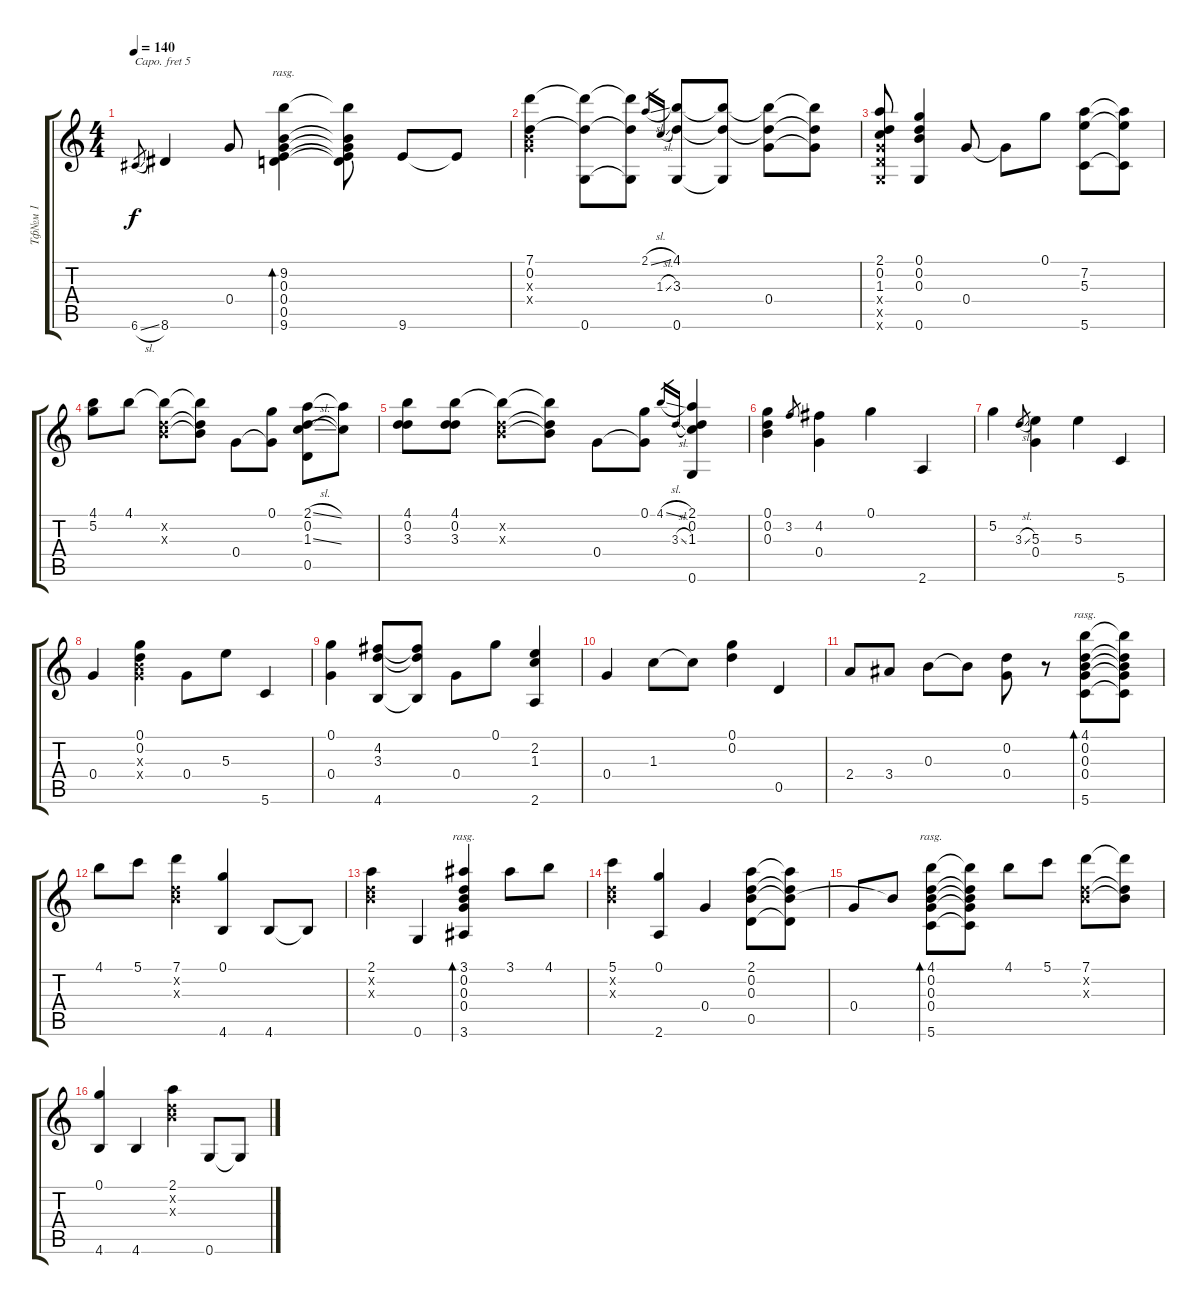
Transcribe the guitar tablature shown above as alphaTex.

\track ("Тф№м 1" "Тф№м 1") {instrument acousticguitarsteel}
\staff {score tabs}
\capo 5
\tuning (D4 A3 Gb3 D3 A2 D2) {hide}
\ts (4 4)
\tempo 140
\clef g2
\ks c
6.6{sl}.8{gr dy f} 8.6.4 0.4.8 (9.2 0.3 0.4 0.5 9.6).4{bd 240 rasg ii} (9.2{t} 0.3{t} 0.4{t} 0.5{t} 9.6{t}).8 9.6.8 9.6{t}.8 |
(7.1 0.2 0.3{x} 0.4{x}).4 (7.1{t} 0.2{t} 0.6).8 (7.1{t} 0.2{t} 0.6{t}).8 2.1{sl}.16{gr} 1.3{sl}.16{gr} (4.1 3.3 0.6).8 (4.1{t} 3.3{t} 0.6{t}).8 (4.1{t} 3.3{t} 0.4).8 (4.1{t} 3.3{t} 0.4{t}).8 |
(2.1 0.2 1.3 0.4{x} 0.5{x} 0.6{x}).8 (0.1 0.2 0.3 0.6).4 0.4.8 0.4{t}.8 0.1.8 (7.2 5.3 5.6).8 (7.2{t} 5.3{t} 5.6{t}).8 |
(4.1 5.2).8 4.1.8 (4.1{t} 0.2{x} 0.3{x}).8 (4.1{t} 0.2{t} 0.3{t}).8 0.4.8 (0.1 0.4{t}).8 (2.1{sl} 0.2 1.3{sl} 0.5).8 (2.1{t} 1.3{t}).8 |
(4.1 0.2 3.3).8 (4.1 0.2 3.3).8 (4.1{t} 0.2{x} 0.3{x}).8 (4.1{t} 0.2{t} 0.3{t}).8 0.4.8 (0.1 0.4{t}).8 4.1{sl}.16{gr} 3.3{sl}.16{gr} (2.1 0.2 1.3 0.6).4 |
(0.1 0.2 0.3).4 3.2.8{gr} (4.2 0.4).4 0.1.4 2.6.4 |
5.2.4 3.3{sl}.8{gr} (5.3 0.4).4 5.3.4 5.6.4 |
0.4.4 (0.1 0.2 0.3{x} 0.4{x}).4 0.4.8 5.3.8 5.6.4 |
(0.1 0.4).4 (4.2 3.3 4.6).8 (4.2{t} 3.3{t} 4.6{t}).8 0.4.8 0.1.8 (2.2 1.3 2.6).4 |
0.4.4 1.3.8 1.3{t}.8 (0.1 0.2).4 0.5.4 |
2.4.8 3.4.8 0.3.8 0.3{t}.8 (0.2 0.4).8 r.8 (4.1 0.2 0.3 0.4 5.6).8{bd 480 rasg ii} (4.1{t} 0.2{t} 0.3{t} 0.4{t} 5.6{t}).8 |
4.1.8 5.1.8 (7.1 0.2{x} 0.3{x}).4 (0.1 4.6).4 4.6.8 4.6{t}.8 |
(2.1 0.2{x} 0.3{x}).4 0.6.4 (3.1 0.2 0.3 0.4 3.6).4{bd 480 rasg ii} 3.1.8 4.1.8 |
(5.1 0.2{x} 0.3{x}).4 (0.1 2.6).4 0.4.4 (2.1 0.2 0.3 0.5).8 (2.1{t} 0.2{t} 0.3{t} 0.5{t}).8 |
0.4.8 0.3{t}.8 (4.1 0.2 0.3 0.4 5.6).8{bd 480 rasg ii} (4.1{t} 0.2{t} 0.3{t} 0.4{t} 5.6{t}).8 4.1.8 5.1.8 (7.1 0.2{x} 0.3{x}).8 (7.1{t} 0.2{t} 0.3{t}).8 |
(0.1 4.6).4 4.6.4 (2.1 0.2{x} 0.3{x}).4 0.6.8 0.6{t}.8
